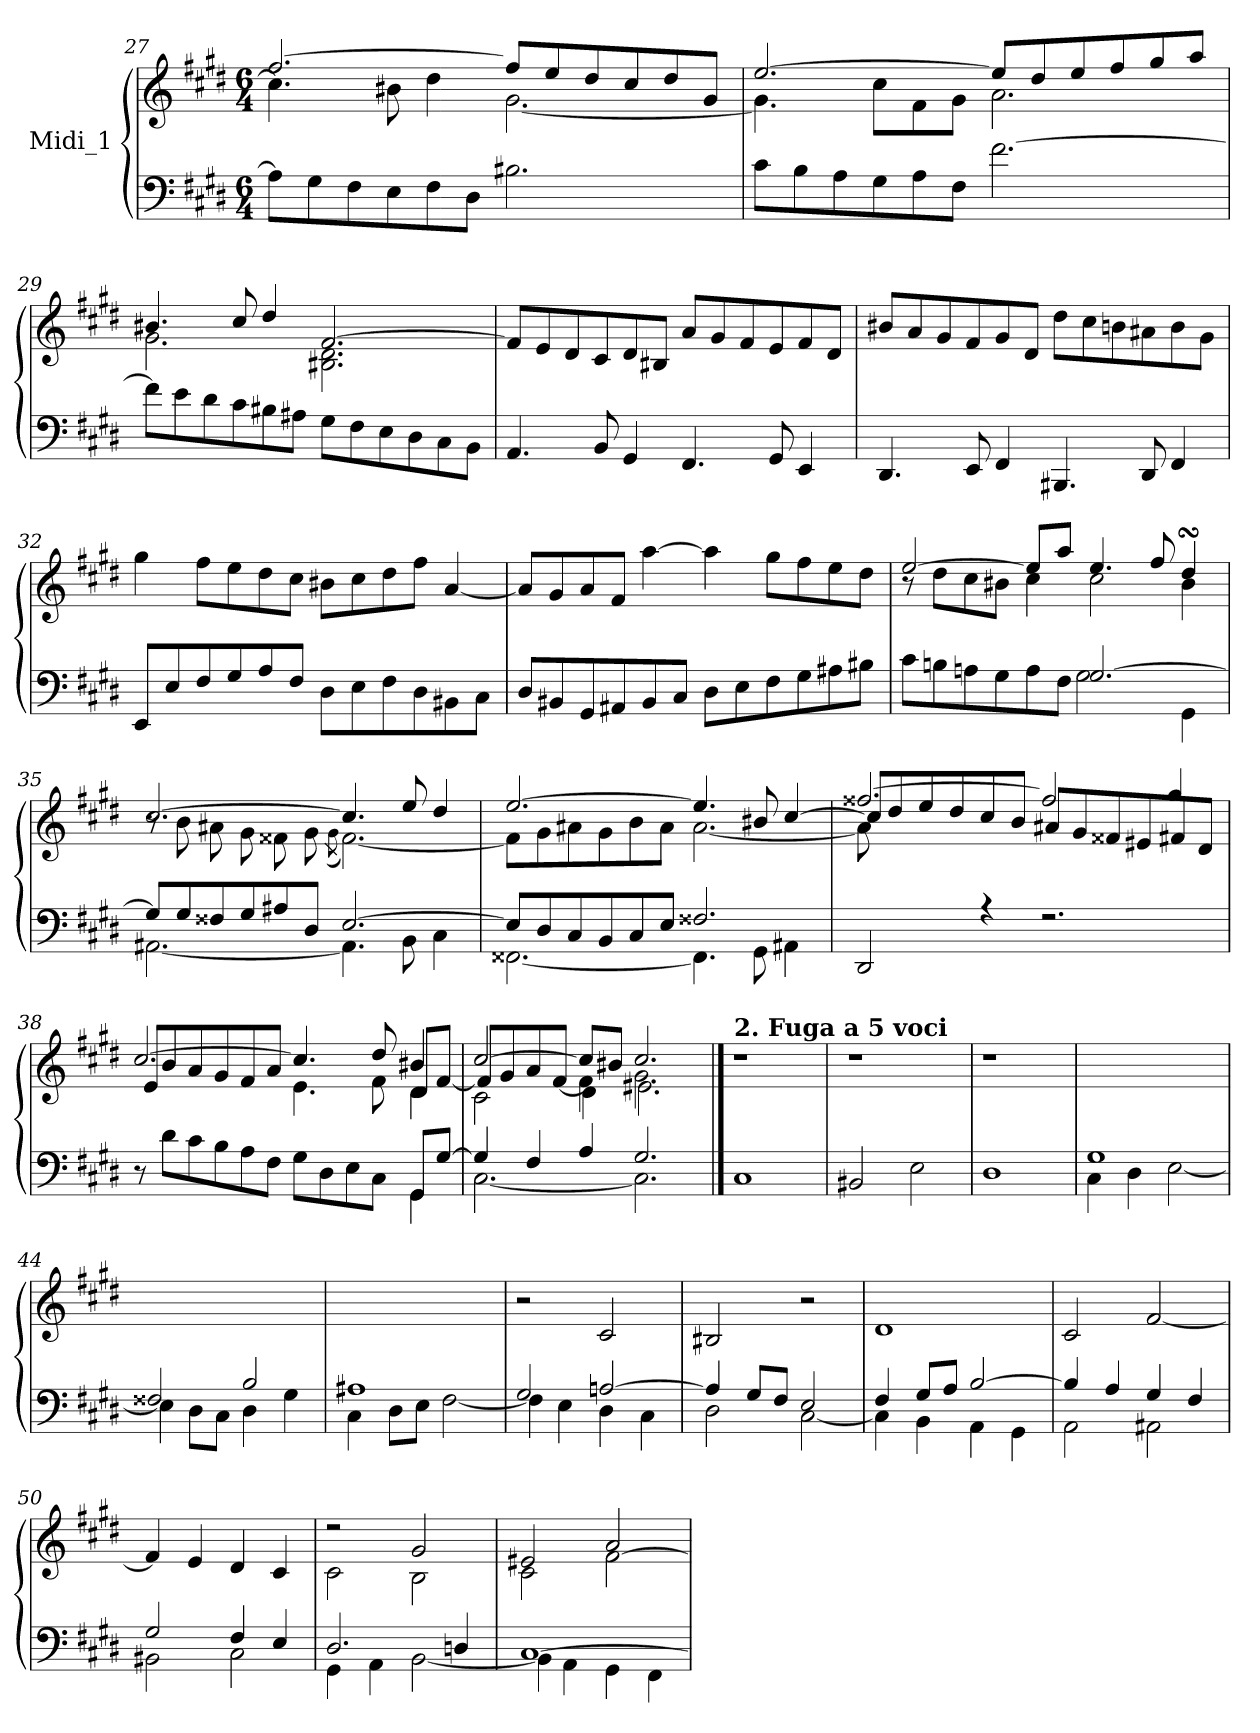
**kern	**kern
*part1	*part1
*staff2	*staff1
*I"Midi_1	*
*clefF4	*clefG2
*k[f#c#g#d#]	*k[f#c#g#d#]
*E:	*E:
*M6/4	*M6/4
=27	=27
*^	*^
1.ryy	8A\L]	[2.ff#/	4.cc#\]
.	8G#\	.	.
.	8F#\	.	.
.	8E\	.	8b#X\
.	8F#\	.	4dd#\
.	8D#\J	.	.
.	2.B#X\	8ff#/L]	[2.g#\
.	.	8ee/	.
.	.	8dd#/	.
.	.	8cc#/	.
.	.	8dd#/	.
.	.	8g#/J	.
*v	*v	*	*
=28	=28	=28
8c#\L	[2.ee/	4.g#\]
8B\	.	.
8A\	.	.
8G#\	.	8cc#\L
8A\	.	8f#\
8F#\J	.	8g#\J
[2.f#\	8ee/L]	2.a\
.	8dd#/	.
.	8ee/	.
.	8ff#/	.
.	8gg#/	.
.	8aa/J	.
=29	=29	=29
8f#\L]	4.b#X/	2.g#\
8e\	.	.
8d#\	.	.
8c#\	8cc#/	.
8B#X\	4dd#/	.
8A#X\J	.	.
8G#\L	[2.f#/	2.B#X\ 2.d#\
8F#\	.	.
8E\	.	.
8D#\	.	.
8C#\	.	.
8BB\J	.	.
=30	=30	=30
4.AA/	8f#/L]	1.ryy
.	8e/	.
.	8d#/	.
8BB/	8c#/	.
4GG#/	8d#/	.
.	8B#X/J	.
4.FF#/	8a/L	.
.	8g#/	.
.	8f#/	.
8GG#/	8e/	.
4EE/	8f#/	.
.	8d#/J	.
*	*v	*v
=31	=31
4.DD#/	8b#X/L
.	8a/
.	8g#/
8EE/	8f#/
4FF#/	8g#/
.	8d#/J
4.BBB#X/	8dd#\L
.	8cc#\
.	8bn\
8DD#/	8a#X\
4FF#/	8b\
.	8g#\J
=32	=32
8EE/L	4gg#\
8E/	.
8F#/	8ff#\L
8G#/	8ee\
8A/	8dd#\
8F#/J	8cc#\J
8D#\L	8b#X\L
8E\	8cc#\
8F#\	8dd#\
8D#\	8ff#\J
8BB#X\	[4a/
8C#\J	.
=33	=33
8D#/L	8a/L]
8BB#X/	8g#/
8GG#/	8a/
8AA#X/	8f#/J
8BB#/	[4aa\
8C#/J	.
8D#\L	4aa\]
8E\	.
8F#\	8gg#\L
8G#\	8ff#\
8A#X\	8ee\
8B#X\J	8dd#\J
=34	=34
*^	*^
*	*	*	*^
2.ryy	8c#\L	[2ee/	8r	1.ryy
.	8Bni\	.	8dd#\L	.
.	8Ani\	.	8cc#\	.
.	8G#\	.	8b#X\J	.
.	8A\	8ee/L]	4cc#\	.
.	8F#\J	8aa/J	.	.
[2.G#/	2G#\	4.ee/	2cc#\	.
.	.	8ff#/	.	.
.	4GG#\	4dd#sSsS/	4b#\	.
=35	=35	=35	=35	=35
8G#/L]	[2.AA#X\	[2.cc#/	8r	1.ryy
8G#/	.	.	8b\	.
8F##X/	.	.	8a#X\	.
8G#/	.	.	8g#\	.
8A#X/	.	.	8f##X\	.
8D#/J	.	.	8g#\	.
.	.	.	(<8qg#\	.
[2.E/	4.AA#\]	4.cc#/]	[2.f##\)	.
.	8BB\	8ee/	.	.
.	4C#\	4dd#/	.	.
=36	=36	=36	=36	=36
8E/L]	[2.FF##X\	[2.ee/	8f##\L]	1.ryy
8D#/	.	.	8g#\	.
8C#/	.	.	8a#X\	.
8BB/	.	.	8g#\	.
8C#/	.	.	8b\	.
8E/J	.	.	8a#\J	.
2.F##X/	4.FF##\]	4.ee/]	[2.a#\	.
.	8GG#\	8b#X/	.	.
.	4AA#X\	[4cc#/	.	.
=37	=37	=37	=37	=37
2DD#/	1.ryy	[2.ff##X/	8cc#/L]	8a#\]
.	.	.	8dd#/	4.ryy
.	.	.	8ee/	.
.	.	.	8dd#/	.
4r	.	.	8cc#/	4ryy
.	.	.	8b/J	.
2.r	.	2ff##/]	2.ryy	8a#i/L
.	.	.	.	8g#/
.	.	.	.	8f##X/
.	.	.	.	8e#X/
.	.	4gg#/	.	8f#X/
.	.	.	.	8d#/J
=38	=38	=38	=38	=38
2.ryy	8r	[2.cc#/	2.ryy	8e/L
.	8d#\L	.	.	8b/
.	8c#\	.	.	8a/
.	8B\	.	.	8g#/
.	8A\	.	.	8f#/
.	8F#\J	.	.	8a/J
2ryy	8G#\L	4.cc#/]	2ryy	4.e\
.	8D#\	.	.	.
.	8E\	.	.	.
.	8C#\J	8dd#/	.	8f#\
8GG#/L	4GG#\	4b#X/	8d#/L	4d#\
[8G#/J	.	.	[8f#/J	.
=39	=39	=39	=39	=39
4G#/]	[2.C#\	[2cc#/	8f#/L]	2c#\
.	.	.	8g#/	.
4F#/	.	.	8a/	.
.	.	.	[8f#/J	.
4A/	.	8cc#/L]	4f#\]	4d#\
.	.	8b#X/J	.	.
2.G#/	2.C#\]	2.cc#/	2.g#\	2.e#X\
==40	==40	==40	==40	==40
!	!	!LO:TX:a:B:t=2. Fuga a 5 voci	!	!
*v	*v	*	*	*
*	*	*v	*v
1C#	1ryy	1r
=41	=41	=41
2BB#X/	1ryy	1r
2E\	.	.
=42	=42	=42
1D#	1ryy	1r
*	*v	*v
=43	=43
*^	*
1G#	4C#\	1ryy
.	4D#\	.
.	[2E\	.
=44	=44	=44
2F##X/	4E\]	1ryy
.	8D#\L	.
.	8C#\J	.
2B/	4D#\	.
.	4G#\	.
=45	=45	=45
*	*^	*^
1A#X	4C#\	1ryy	1ryy	1ryy
.	8D#\L	.	.	.
.	8E\J	.	.	.
.	[2F#\	.	.	.
=46	=46	=46	=46	=46
2G#/	4F#\]	1ryy	2r	4ryy
.	4E\	.	.	4ryy
[2Ani/	4D#\	.	2c#/	2ryy
.	4C#\	.	.	.
=47	=47	=47	=47	=47
4A/]	2D#\	1ryy	2B#X/	1ryy
8G#/L	.	.	.	.
8F#/J	.	.	.	.
2E/	[2C#\	.	2r	.
=48	=48	=48	=48	=48
4F#/	1ryy	4C#\]	1ryy	1d#
8G#/L	.	4BB\	.	.
8A/J	.	.	.	.
[2B/	.	4AA\	.	.
.	.	4GG#\	.	.
=49	=49	=49	=49	=49
4B/]	1ryy	2AA\	1ryy	2c#/
4A/	.	.	.	.
4G#/	.	2AA#X\	.	[2f#/
4F#/	.	.	.	.
*	*v	*v	*	*
=50	=50	=50	=50
*	*	*	*^
2G#/	2BB#X\	1ryy	4f#/]	4ryy
.	.	.	4e/	4ryy
4F#/	2C#\	.	4d#/	4ryy
4E/	.	.	4c#/	4ryy
=51	=51	=51	=51	=51
2.D#/	4GG#\	1ryy	2r	2c#\
.	4AA\	.	.	.
.	[2BB\	.	2g#/	2B\
4Dn/	.	.	.	.
=52	=52	=52	=52	=52
[1C#	4BB\]	1ryy	2e#X/	2c#\
.	4AA\	.	.	.
.	4GG#\	.	2a/	[2f#\
.	4FF#\	.	.	.
*v	*v	*	*	*
*	*v	*v	*v
=	=
*-	*-
